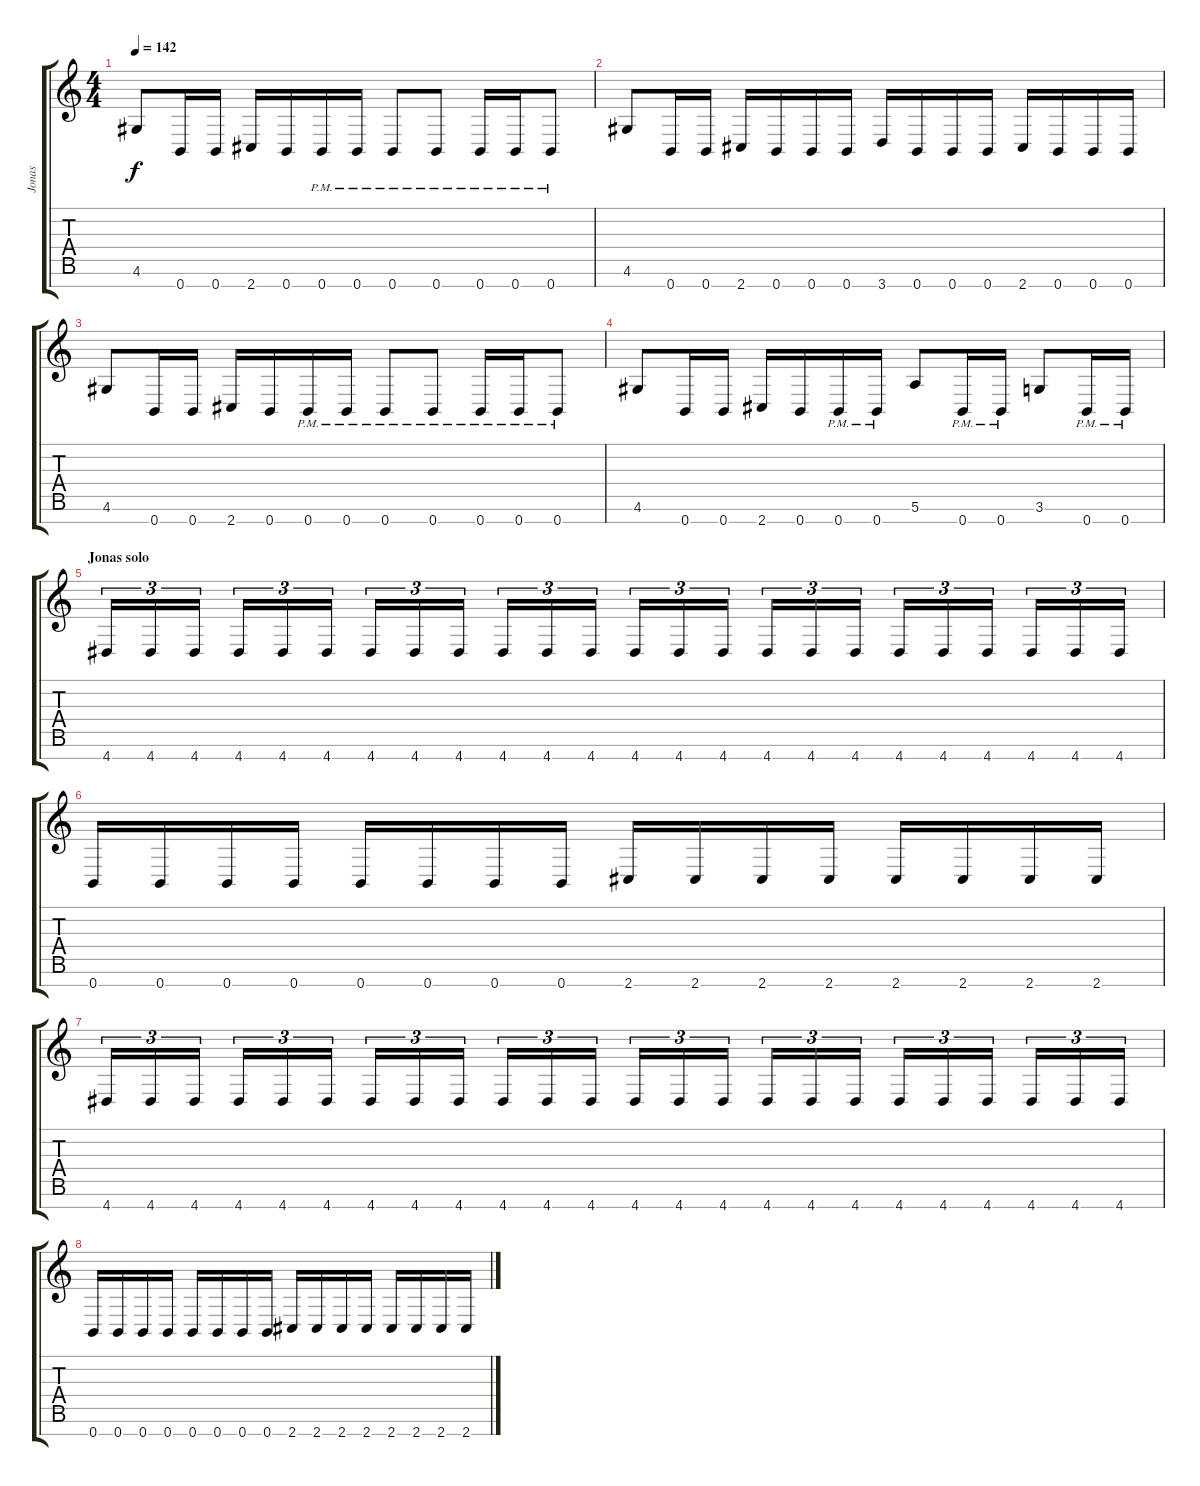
\track ("Jonas" "Jonas") {instrument distortionguitar}
\staff {score tabs}
\tuning (E4 B3 G3 D3 A2 E2 B1) {hide}
\ts (4 4)
\tempo 142
\clef g2
\ks c
4.6.8{dy f} 0.7.16 0.7.16 2.7.16 0.7.16 0.7{pm}.16 0.7{pm}.16 0.7{pm}.8 0.7{pm}.8 0.7{pm}.16 0.7{pm}.16 0.7{pm}.8 |
4.6.8 0.7.16 0.7.16 2.7.16 0.7.16 0.7.16 0.7.16 3.7.16 0.7.16 0.7.16 0.7.16 2.7.16 0.7.16 0.7.16 0.7.16 |
4.6.8 0.7.16 0.7.16 2.7.16 0.7.16 0.7{pm}.16 0.7{pm}.16 0.7{pm}.8 0.7{pm}.8 0.7{pm}.16 0.7{pm}.16 0.7{pm}.8 |
4.6.8 0.7.16 0.7.16 2.7.16 0.7.16 0.7{pm}.16 0.7{pm}.16 5.6.8 0.7{pm}.16 0.7{pm}.16 3.6.8 0.7{pm}.16 0.7{pm}.16 |
\section ("" "Jonas solo")
4.7.16{tu (3 2)} 4.7.16{tu (3 2)} 4.7.16{tu (3 2)} 4.7.16{tu (3 2)} 4.7.16{tu (3 2)} 4.7.16{tu (3 2)} 4.7.16{tu (3 2)} 4.7.16{tu (3 2)} 4.7.16{tu (3 2)} 4.7.16{tu (3 2)} 4.7.16{tu (3 2)} 4.7.16{tu (3 2)} 4.7.16{tu (3 2)} 4.7.16{tu (3 2)} 4.7.16{tu (3 2)} 4.7.16{tu (3 2)} 4.7.16{tu (3 2)} 4.7.16{tu (3 2)} 4.7.16{tu (3 2)} 4.7.16{tu (3 2)} 4.7.16{tu (3 2)} 4.7.16{tu (3 2)} 4.7.16{tu (3 2)} 4.7.16{tu (3 2)} |
0.7.16 0.7.16 0.7.16 0.7.16 0.7.16 0.7.16 0.7.16 0.7.16 2.7.16 2.7.16 2.7.16 2.7.16 2.7.16 2.7.16 2.7.16 2.7.16 |
4.7.16{tu (3 2)} 4.7.16{tu (3 2)} 4.7.16{tu (3 2)} 4.7.16{tu (3 2)} 4.7.16{tu (3 2)} 4.7.16{tu (3 2)} 4.7.16{tu (3 2)} 4.7.16{tu (3 2)} 4.7.16{tu (3 2)} 4.7.16{tu (3 2)} 4.7.16{tu (3 2)} 4.7.16{tu (3 2)} 4.7.16{tu (3 2)} 4.7.16{tu (3 2)} 4.7.16{tu (3 2)} 4.7.16{tu (3 2)} 4.7.16{tu (3 2)} 4.7.16{tu (3 2)} 4.7.16{tu (3 2)} 4.7.16{tu (3 2)} 4.7.16{tu (3 2)} 4.7.16{tu (3 2)} 4.7.16{tu (3 2)} 4.7.16{tu (3 2)} |
0.7.16 0.7.16 0.7.16 0.7.16 0.7.16 0.7.16 0.7.16 0.7.16 2.7.16 2.7.16 2.7.16 2.7.16 2.7.16 2.7.16 2.7.16 2.7.16
